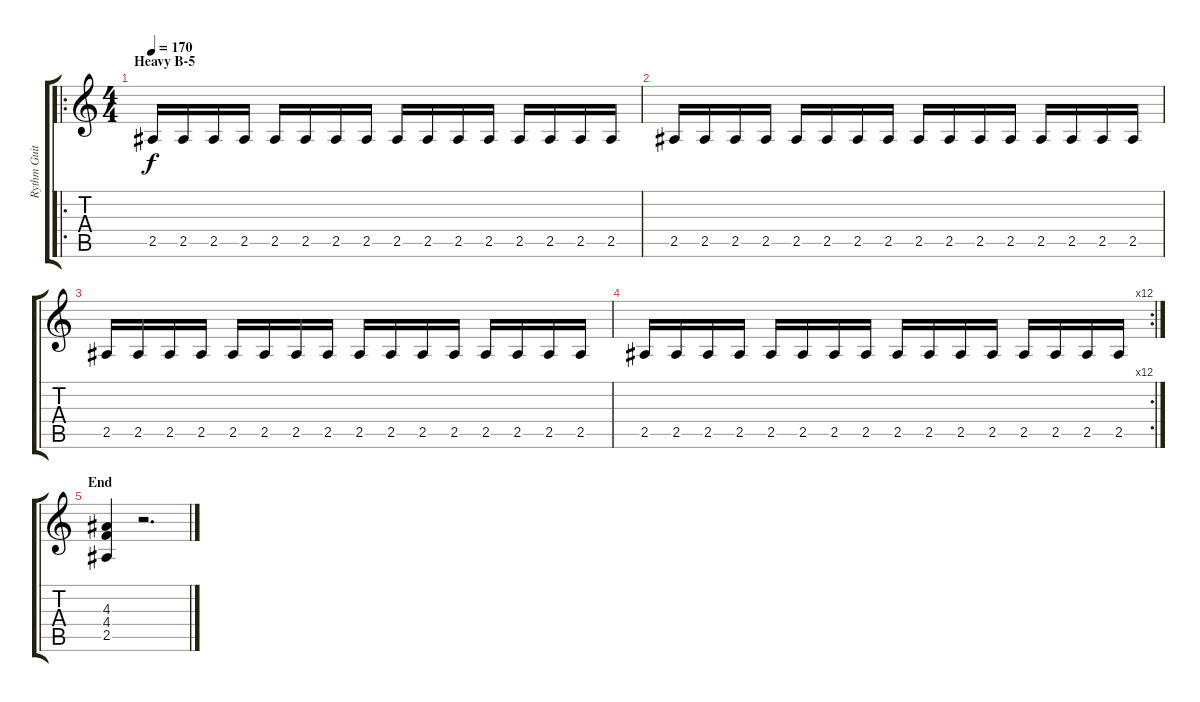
\track ("Rythm Guitar" "Rythm Guit") {instrument distortionguitar}
\staff {score tabs}
\tuning (Eb4 Bb3 Gb3 Db3 Ab2 Eb2) {hide}
\ro
\ts (4 4)
\section ("" "Heavy B-5")
\tempo 170
\clef g2
\ks c
2.5.16{dy f} 2.5.16 2.5.16 2.5.16 2.5.16 2.5.16 2.5.16 2.5.16 2.5.16 2.5.16 2.5.16 2.5.16 2.5.16 2.5.16 2.5.16 2.5.16 |
2.5.16 2.5.16 2.5.16 2.5.16 2.5.16 2.5.16 2.5.16 2.5.16 2.5.16 2.5.16 2.5.16 2.5.16 2.5.16 2.5.16 2.5.16 2.5.16 |
2.5.16 2.5.16 2.5.16 2.5.16 2.5.16 2.5.16 2.5.16 2.5.16 2.5.16 2.5.16 2.5.16 2.5.16 2.5.16 2.5.16 2.5.16 2.5.16 |
\rc 12
2.5.16 2.5.16 2.5.16 2.5.16 2.5.16 2.5.16 2.5.16 2.5.16 2.5.16 2.5.16 2.5.16 2.5.16 2.5.16 2.5.16 2.5.16 2.5.16 |
\section ("" "End")
(4.3 4.4 2.5).4 r.2{d}
